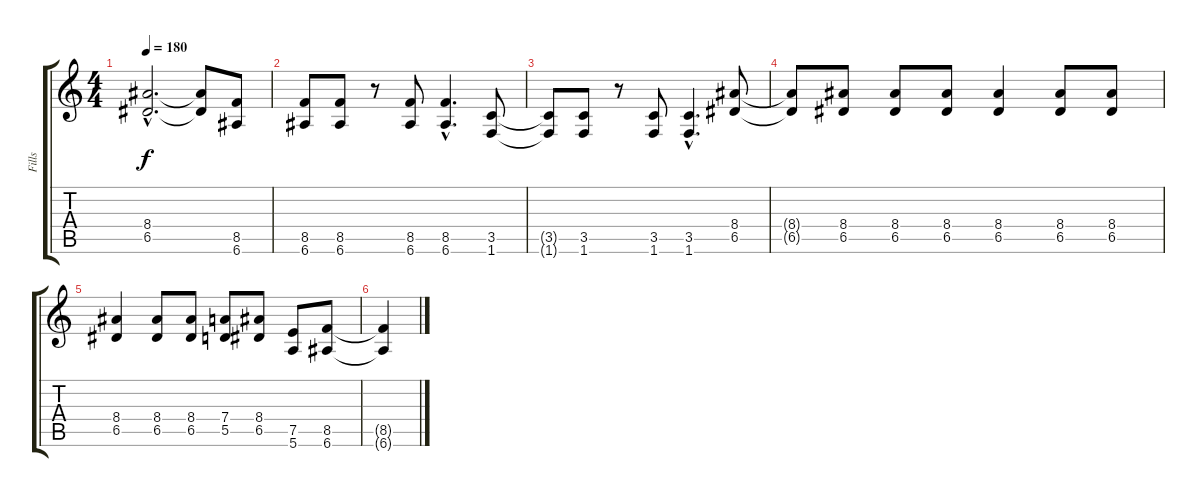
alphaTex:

\track ("Fills" "Fills") {instrument distortionguitar}
\staff {score tabs}
\tuning (E4 B3 G3 D3 A2 E2) {hide}
\ts (4 4)
\tempo 180
\clef g2
\ks c
(8.4{hac t} 6.5{hac t}).2{d dy f} (8.4{t} 6.5{t}).8 (8.5 6.6).8 |
(8.5 6.6).8 (8.5 6.6).8 r.8 (8.5 6.6).8 (8.5{hac} 6.6{hac}).4{d} (3.5 1.6).8 |
(3.5{t} 1.6{t}).8 (3.5 1.6).8 r.8 (3.5 1.6).8 (3.5{hac} 1.6{hac}).4{d} (8.4 6.5).8 |
(8.4{t} 6.5{t}).8 (8.4 6.5).8 (8.4 6.5).8 (8.4 6.5).8 (8.4 6.5).4 (8.4 6.5).8 (8.4 6.5).8 |
(8.4 6.5).4 (8.4 6.5).8 (8.4 6.5).8 (7.4 5.5).8 (8.4 6.5).8 (7.5 5.6).8 (8.5 6.6).8 |
(8.5{t} 6.6{t}).4
